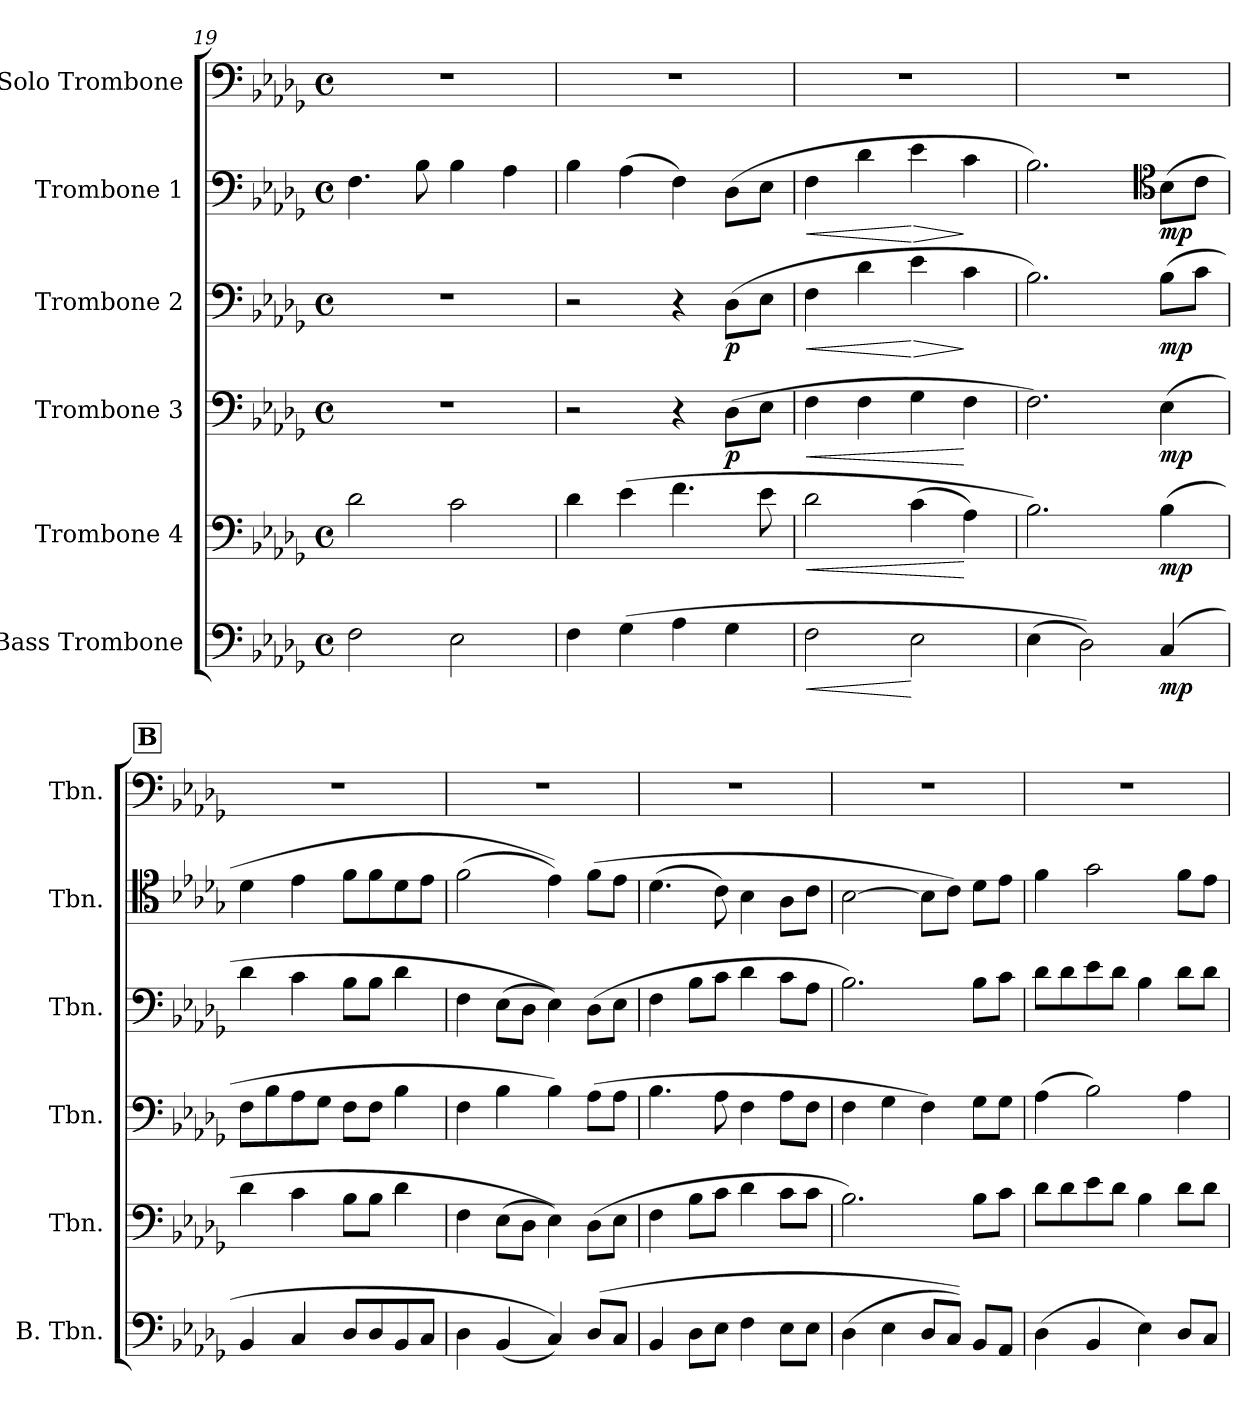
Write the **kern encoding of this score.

**kern	**dynam	**kern	**dynam	**kern	**dynam	**kern	**dynam	**kern	**dynam	**kern
*part6	*part6	*part5	*part5	*part4	*part4	*part3	*part3	*part2	*part2	*part1
*staff6	*staff6	*staff5	*staff5	*staff4	*staff4	*staff3	*staff3	*staff2	*staff2	*staff1
*I"Bass Trombone	*	*I"Trombone 4	*	*I"Trombone 3	*	*I"Trombone 2	*	*I"Trombone 1	*	*I"Solo Trombone
*I'B. Tbn.	*	*I'Tbn.	*	*I'Tbn.	*	*I'Tbn.	*	*I'Tbn.	*	*I'Tbn.
*clefF4	*	*clefF4	*	*clefF4	*	*clefF4	*	*clefF4	*	*clefF4
*k[b-e-a-d-g-]	*	*k[b-e-a-d-g-]	*	*k[b-e-a-d-g-]	*	*k[b-e-a-d-g-]	*	*k[b-e-a-d-g-]	*	*k[b-e-a-d-g-]
*D-:	*	*D-:	*	*D-:	*	*D-:	*	*D-:	*	*D-:
*M4/4	*	*M4/4	*	*M4/4	*	*M4/4	*	*M4/4	*	*M4/4
*met(c)	*	*met(c)	*	*met(c)	*	*met(c)	*	*met(c)	*	*met(c)
=19	=19	=19	=19	=19	=19	=19	=19	=19	=19	=19
2F\	.	2d-\	.	1r	.	1r	.	4.F\	.	1r
.	.	.	.	.	.	.	.	8B-\	.	.
2E-\	.	2c\	.	.	.	.	.	4B-\	.	.
.	.	.	.	.	.	.	.	4A-\	.	.
=20	=20	=20	=20	=20	=20	=20	=20	=20	=20	=20
4F\	.	4d-\	.	2r	.	2r	.	4B-\	.	1r
(4G-\	.	(4e-\	.	.	.	.	.	(4A-\	.	.
4A-\	.	4.f\	.	4r	.	4r	.	4F\)	.	.
!	!	!	!	!	!LO:DY:b	!	!LO:DY:b	!	!	!
4G-\	.	.	.	(8D-\L	p	(8D-\L	p	(8D-\L	.	.
.	.	8e-\	.	8E-\J	.	8E-\J	.	8E-\J	.	.
=21	=21	=21	=21	=21	=21	=21	=21	=21	=21	=21
!	!LO:HP:b	!	!LO:HP:b	!	!LO:HP:b	!	!LO:HP:b	!	!LO:HP:b	!
2F\	<	2d-\	<	4F\	<	4F\	<	4F\	<	1r
.	.	.	.	4F\	.	4d-\	.	4d-\	.	.
!	!	!	!	!	!	!	!LO:HP:n=1:b	!	!LO:HP:n=1:b	!
2E-\	[	(4c\	.	4G-\	.	4e-\	[ >	4e-\	[ >	.
.	.	4A-\)	[	4F\	[	4c\	]	4c\	]	.
!!LO:PB:g=z
=22	=22	=22	=22	=22	=22	=22	=22	=22	=22	=22
(4E-\	.	2.B-\)	.	2.F\)	.	2.B-\)	.	2.B-\)	.	1r
2D-\))	.	.	.	.	.	.	.	.	.	.
*	*	*	*	*	*	*	*	*clefC4	*	*
!	!LO:DY:b	!	!LO:DY:b	!	!LO:DY:b	!	!LO:DY:b	!	!LO:DY:b	!
(4C/	mp	(4B-\	mp	(4E-\	mp	(8B-\L	mp	(8B-\L	mp	.
.	.	.	.	.	.	8c\J	.	8c\J	.	.
!!LO:REH:place=s1:a:B:fs=25.7111:t=B
=23	=23	=23	=23	=23	=23	=23	=23	=23	=23	=23
4BB-/	.	4d-\	.	8F\L	.	4d-\	.	4d-\	.	1r
.	.	.	.	8B-\	.	.	.	.	.	.
4C/	.	4c\	.	8A-\	.	4c\	.	4e-\	.	.
.	.	.	.	8G-\J	.	.	.	.	.	.
8D-/L	.	8B-\L	.	8F\L	.	8B-\L	.	8f\L	.	.
8D-/	.	8B-\J	.	8F\J	.	8B-\J	.	8f\	.	.
8BB-/	.	4d-\	.	4B-\	.	4d-\	.	8d-\	.	.
8C/J	.	.	.	.	.	.	.	8e-\J	.	.
=24	=24	=24	=24	=24	=24	=24	=24	=24	=24	=24
4D-\	.	4F\	.	4F\	.	4F\	.	(2f\	.	1r
(4BB-/	.	(8E-\L	.	4B-\	.	(8E-\L	.	.	.	.
.	.	8D-\J	.	.	.	8D-\J	.	.	.	.
4C/))	.	4E-\))	.	4B-\)	.	4E-\))	.	4e-\))	.	.
(8D-/L	.	(8D-\L	.	(8A-\L	.	(8D-\L	.	(8f\L	.	.
8C/J	.	8E-\J	.	8A-\J	.	8E-\J	.	8e-\J	.	.
=25	=25	=25	=25	=25	=25	=25	=25	=25	=25	=25
4BB-/	.	4F\	.	4.B-\	.	4F\	.	(4.d-\	.	1r
8D-\L	.	8B-\L	.	.	.	8B-\L	.	.	.	.
8E-\J	.	8c\J	.	8A-\	.	8c\J	.	8c\)	.	.
4F\	.	4d-\	.	4F\	.	4d-\	.	4B-\	.	.
8E-\L	.	8c\L	.	8A-\L	.	8c\L	.	8A-\L	.	.
8E-\J	.	8c\J	.	8F\J	.	8A-\J	.	8c\J	.	.
=26	=26	=26	=26	=26	=26	=26	=26	=26	=26	=26
(4D-\	.	2.B-\)	.	4F\	.	2.B-\)	.	[2B-\	.	1r
4E-\	.	.	.	4G-\	.	.	.	.	.	.
8D-/L	.	.	.	4F\)	.	.	.	8B-\L]	.	.
8C/J))	.	.	.	.	.	.	.	8c\J)	.	.
8BB-/L	.	8B-\L	.	8G-\L	.	8B-\L	.	8d-\L	.	.
8AA-/J	.	8c\J	.	8G-\J	.	8c\J	.	8e-\J	.	.
!!LO:PB:g=z
=27	=27	=27	=27	=27	=27	=27	=27	=27	=27	=27
(4D-\	.	8d-\L	.	(4A-\	.	8d-\L	.	4f\	.	1r
.	.	8d-\	.	.	.	8d-\	.	.	.	.
4BB-/	.	8e-\	.	2B-\)	.	8e-\	.	2g-\	.	.
.	.	8d-\J	.	.	.	8d-\J	.	.	.	.
4E-\)	.	4B-\	.	.	.	4B-\	.	.	.	.
8D-/L	.	8d-\L	.	4A-\	.	8d-\L	.	8f\L	.	.
8C/J	.	8d-\J	.	.	.	8d-\J	.	8e-\J	.	.
=	=	=	=	=	=	=	=	=	=	=
*-	*-	*-	*-	*-	*-	*-	*-	*-	*-	*-
